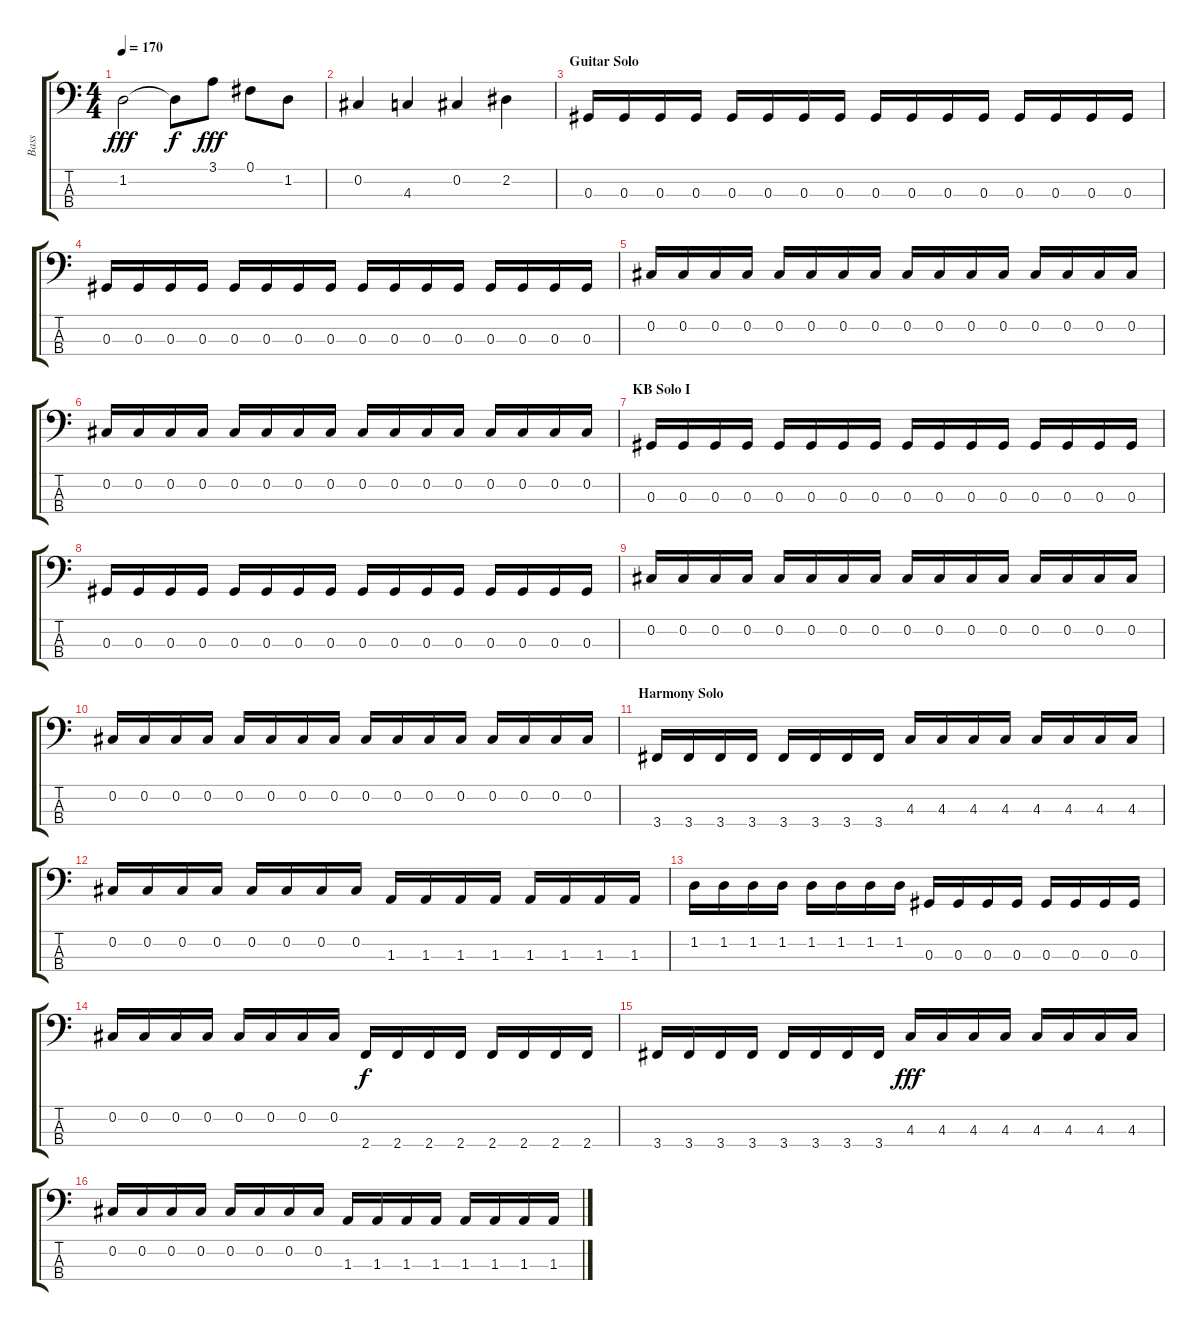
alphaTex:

\track ("Bass" "Bass") {instrument electricbasspick}
\staff {score tabs}
\tuning (Gb2 Db2 Ab1 Eb1) {hide}
\ts (4 4)
\tempo 170
\clef f4
\ks c
1.2.2{dy fff} 1.2{t}.8{dy f} 3.1.8{dy fff} 0.1.8 1.2.8 |
0.2.4 4.3.4 0.2.4 2.2.4 |
\section ("" "Guitar Solo")
0.3.16 0.3.16 0.3.16 0.3.16 0.3.16 0.3.16 0.3.16 0.3.16 0.3.16 0.3.16 0.3.16 0.3.16 0.3.16 0.3.16 0.3.16 0.3.16 |
0.3.16 0.3.16 0.3.16 0.3.16 0.3.16 0.3.16 0.3.16 0.3.16 0.3.16 0.3.16 0.3.16 0.3.16 0.3.16 0.3.16 0.3.16 0.3.16 |
0.2.16 0.2.16 0.2.16 0.2.16 0.2.16 0.2.16 0.2.16 0.2.16 0.2.16 0.2.16 0.2.16 0.2.16 0.2.16 0.2.16 0.2.16 0.2.16 |
0.2.16 0.2.16 0.2.16 0.2.16 0.2.16 0.2.16 0.2.16 0.2.16 0.2.16 0.2.16 0.2.16 0.2.16 0.2.16 0.2.16 0.2.16 0.2.16 |
\section ("" "KB Solo I")
0.3.16 0.3.16 0.3.16 0.3.16 0.3.16 0.3.16 0.3.16 0.3.16 0.3.16 0.3.16 0.3.16 0.3.16 0.3.16 0.3.16 0.3.16 0.3.16 |
0.3.16 0.3.16 0.3.16 0.3.16 0.3.16 0.3.16 0.3.16 0.3.16 0.3.16 0.3.16 0.3.16 0.3.16 0.3.16 0.3.16 0.3.16 0.3.16 |
0.2.16 0.2.16 0.2.16 0.2.16 0.2.16 0.2.16 0.2.16 0.2.16 0.2.16 0.2.16 0.2.16 0.2.16 0.2.16 0.2.16 0.2.16 0.2.16 |
0.2.16 0.2.16 0.2.16 0.2.16 0.2.16 0.2.16 0.2.16 0.2.16 0.2.16 0.2.16 0.2.16 0.2.16 0.2.16 0.2.16 0.2.16 0.2.16 |
\section ("" "Harmony Solo")
3.4.16 3.4.16 3.4.16 3.4.16 3.4.16 3.4.16 3.4.16 3.4.16 4.3.16 4.3.16 4.3.16 4.3.16 4.3.16 4.3.16 4.3.16 4.3.16 |
0.2.16 0.2.16 0.2.16 0.2.16 0.2.16 0.2.16 0.2.16 0.2.16 1.3.16 1.3.16 1.3.16 1.3.16 1.3.16 1.3.16 1.3.16 1.3.16 |
1.2.16 1.2.16 1.2.16 1.2.16 1.2.16 1.2.16 1.2.16 1.2.16 0.3.16 0.3.16 0.3.16 0.3.16 0.3.16 0.3.16 0.3.16 0.3.16 |
0.2.16 0.2.16 0.2.16 0.2.16 0.2.16 0.2.16 0.2.16 0.2.16 2.4.16{dy f} 2.4.16 2.4.16 2.4.16 2.4.16 2.4.16 2.4.16 2.4.16 |
3.4.16 3.4.16 3.4.16 3.4.16 3.4.16 3.4.16 3.4.16 3.4.16 4.3.16{dy fff} 4.3.16 4.3.16 4.3.16 4.3.16 4.3.16 4.3.16 4.3.16 |
0.2.16 0.2.16 0.2.16 0.2.16 0.2.16 0.2.16 0.2.16 0.2.16 1.3.16 1.3.16 1.3.16 1.3.16 1.3.16 1.3.16 1.3.16 1.3.16
